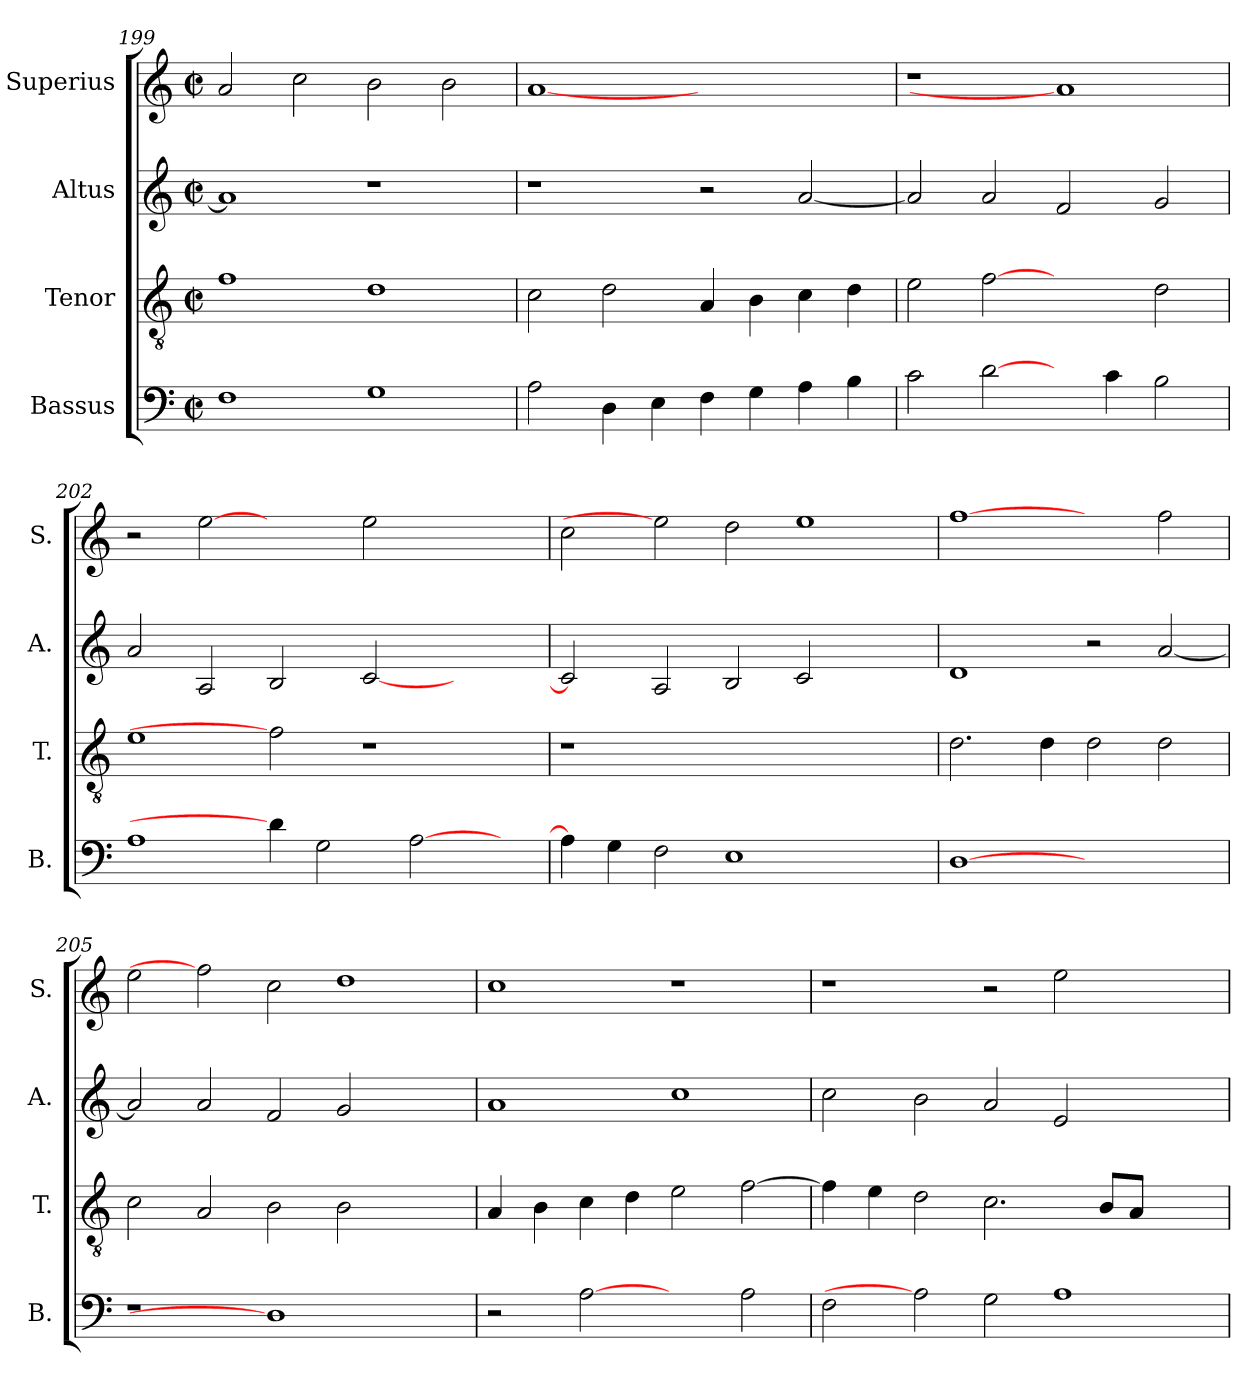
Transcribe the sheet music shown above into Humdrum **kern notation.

**kern	**kern	**kern	**kern
*part4	*part3	*part2	*part1
*staff4	*staff3	*staff2	*staff1
*I"Bassus	*I"Tenor	*I"Altus	*I"Superius
*I'B.	*I'T.	*I'A.	*I'S.
*clefF4	*clefGv2	*clefG2	*clefG2
*	*ITrd7c12	*	*
*k[]	*k[]	*k[]	*k[]
*C:	*C:	*C:	*C:
*M2/2	*M2/2	*M2/2	*M2/2
*met(c|)	*met(c|)	*met(c|)	*met(c|)
=199	=199	=199	=199
1Fi	1Fi	1ai]	2ai/
.	.	.	2cci\
1Gi	1Di	1r	2bi\
.	.	.	2bi\
=200	=200	=200	=200
2Ai\	2Ci\	1r	[1ai
4Di\	2Di\	.	.
4Ei\	.	.	.
4Fi\	4AAi/	2r	1ryy
4Gi\	4BBi\	.	.
4Ai\	4Ci\	[<2ai/	.
4Bi\	4Di\	.	.
=201	=201	=201	=201
!	!	!	!LO:N:vis=1
2ci\	2Ei\	2ai/]	1r
[2di\	[2Fi	2ai/	.
4ryy	2ryy	2fi/	1ai]
4ci\	.	.	.
2Bi\	2Di\	2gi/	.
!!LO:LB:g=z
=202	=202	=202	=202
1Ai	1Ei	2ai/	2r
.	.	2Ai/	[2eei
4di\]	2Fi]	2Bi/	2ryy
2Gi\	.	.	.
.	1r	[<2ci/	2eei\
[>2Ai\	.	.	.
.	.	2ryy	2ryy
4ryy	.	.	.
=203	=203	=203	=203
!	!LO:N:vis=1	!	!
4Ai\]	1r	2ci/]	2cci\
4Gi\	.	.	.
2Fi\	.	2Ai/	2eei]
1Ei	1.ryy	2Bi/	2ddi\
.	.	2ci/	1eei
2ryy	.	2ryy	.
=204	=204	=204	=204
[1Di	2.Di\	1di	[1ffi
.	4Di\	.	.
1ryy	2Di\	2r	2ryy
.	2Di\	[<2ai/	2ffi\
=205	=205	=205	=205
!LO:N:vis=1	!	!	!
1r	2Ci\	2ai/]	2eei\
.	2AAi/	2ai/	2ffi]
1Di]	2BBi\	2fi/	2cci\
.	2BBi\	2gi/	1ddi
2ryy	2ryy	2ryy	.
=206	=206	=206	=206
2r	4AAi/	1ai	1cci
.	4BBi\	.	.
[2Ai	4Ci\	.	.
.	4Di\	.	.
2ryy	2Ei\	1cci	1r
2Ai\	[>2Fi\	.	.
!!LO:LB:g=z
=207	=207	=207	=207
2Fi\	4Fi\]	2cci\	1r
.	4Ei\	.	.
2Ai]	2Di\	2bi\	.
2Gi\	2.Ci\	2ai/	2r
1Ai	.	2ei/	2eei\
.	8BBi/L	.	.
.	8AAi/J	.	.
.	2ryy	2ryy	2ryy
=	=	=	=
*-	*-	*-	*-
